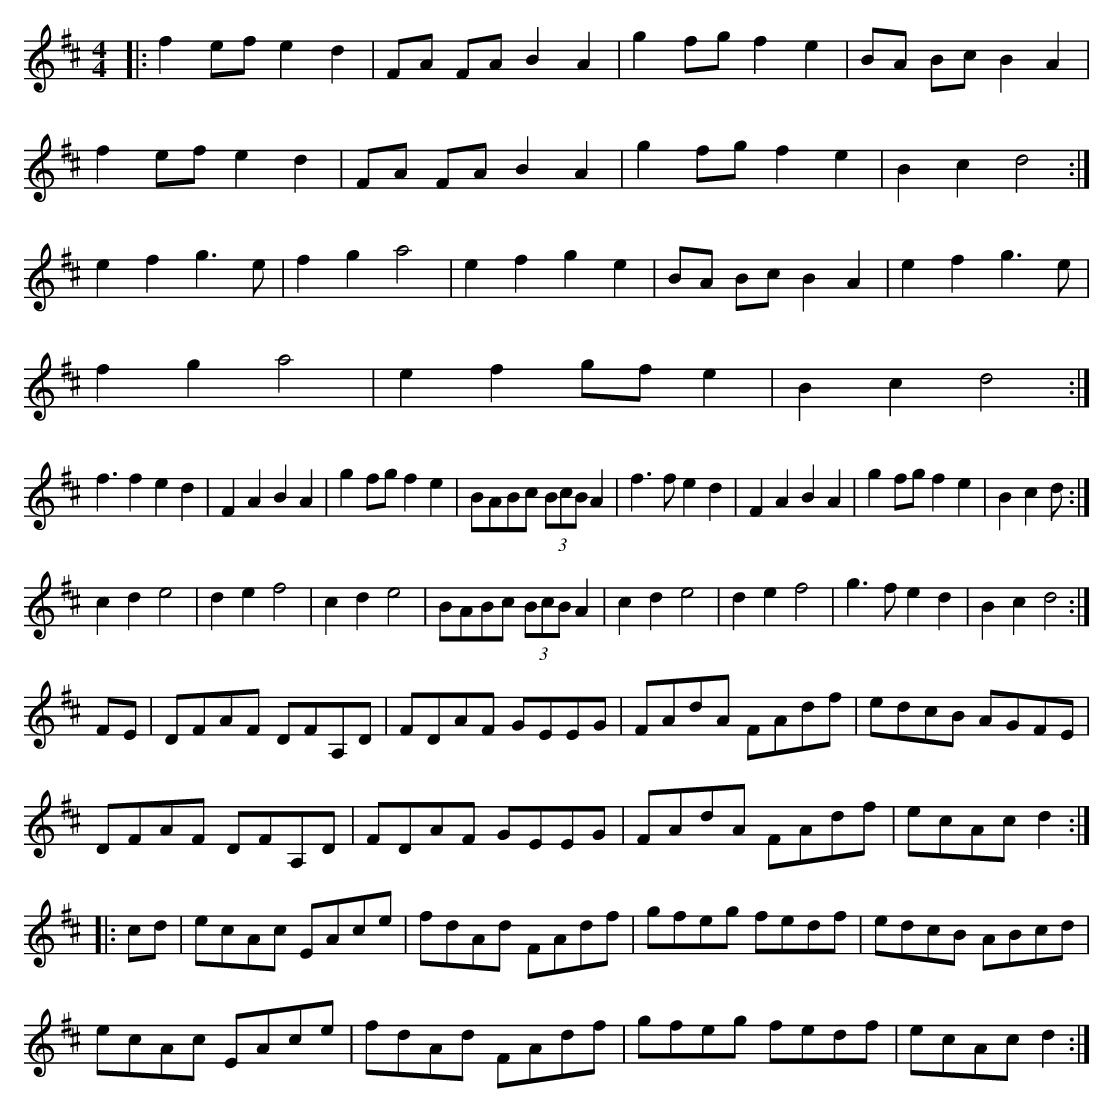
X:1
M:4/4
K:D
|:f2ef e2d2|FA FA B2A2|g2fg f2e2|BA Bc B2A2|
f2ef e2d2|FA FA B2A2|g2fg f2e2|B2c2d4:|
e2f2g3e|f2g2a4|e2f2g2e2|BA Bc B2A2|e2f2g3e|
f2g2a4|e2f2gfe2|B2c2d4:|
f3f2e2d2|F2A2B2A2|g2fgf2e2|BABc (3BcB A2|f3fe2d2|F2A2B2A2|g2fgf2e2|B2c2d 4:|
c2d2e4|d2e2f4|c2d2e4|BABc (3BcB A2|c2d2e4|d2e2f4|g3fe2d2|B2c2d4:|
FE|DFAF DFA,D|FDAF GEEG|FAdA FAdf|edcB AGFE|
DFAF DFA,D|FDAF GEEG|FAdA FAdf|ecAc d2:|
|:cd|ecAc EAce|fdAd FAdf|gfeg fedf|edcB ABcd|
ecAc EAce|fdAd FAdf|gfeg fedf|ecAc d2:|
